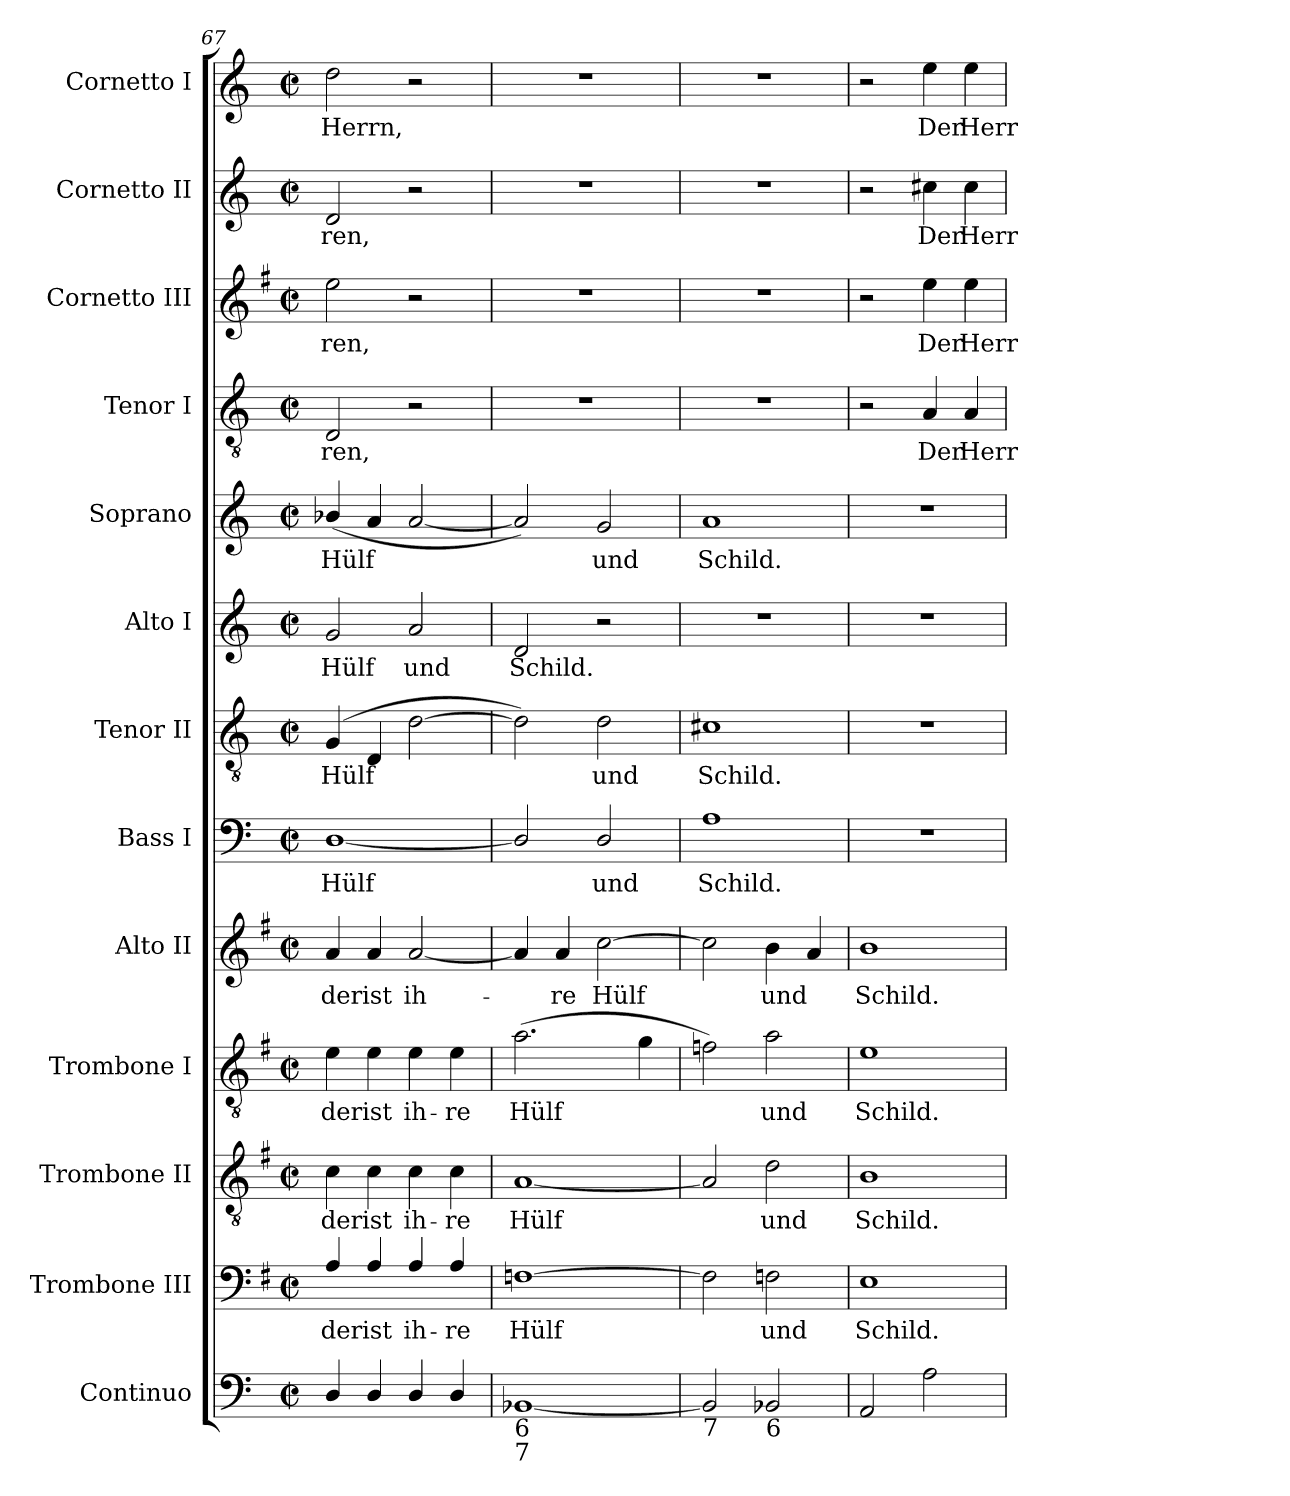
**kern	**kern	**text	**kern	**text	**kern	**text	**kern	**text	**kern	**text	**kern	**text	**kern	**text	**kern	**text	**kern	**text	**kern	**text	**kern	**text	**kern	**text
*part13	*part12	*part12	*part11	*part11	*part10	*part10	*part9	*part9	*part8	*part8	*part7	*part7	*part6	*part6	*part5	*part5	*part4	*part4	*part3	*part3	*part2	*part2	*part1	*part1
*staff13	*staff12	*staff12	*staff11	*staff11	*staff10	*staff10	*staff9	*staff9	*staff8	*staff8	*staff7	*staff7	*staff6	*staff6	*staff5	*staff5	*staff4	*staff4	*staff3	*staff3	*staff2	*staff2	*staff1	*staff1
*I"Continuo	*I"Trombone III	*	*I"Trombone II	*	*I"Trombone I	*	*I"Alto II	*	*I"Bass I	*	*I"Tenor II	*	*I"Alto I	*	*I"Soprano	*	*I"Tenor I	*	*I"Cornetto III	*	*I"Cornetto II	*	*I"Cornetto I	*
*I'Continuo	*I'Trombone III	*	*I'Trombone II	*	*I'Trombone I	*	*I'Alto II	*	*I'Bass I	*	*I'Tenor II	*	*I'Alto I	*	*I'Soprano	*	*I'Tenor I	*	*I'Cornetto III	*	*I'Cornetto II	*	*I'Cornetto I	*
!!LO:LB:g=z
*clefF4	*clefF4	*	*clefGv2	*	*clefGv2	*	*clefG2	*	*clefF4	*	*clefGv2	*	*clefG2	*	*clefG2	*	*clefGv2	*	*clefG2	*	*clefG2	*	*clefG2	*
*	*ITrd4c7	*	*ITrd4c7	*	*ITrd4c7	*	*ITrd4c7	*	*	*	*	*	*	*	*	*	*	*	*ITrd4c7	*	*	*	*	*
*k[]	*k[]	*	*k[]	*	*k[]	*	*k[]	*	*k[]	*	*k[]	*	*k[]	*	*k[]	*	*k[]	*	*k[]	*	*k[]	*	*k[]	*
*C:	*C:	*	*C:	*	*C:	*	*C:	*	*C:	*	*C:	*	*C:	*	*C:	*	*C:	*	*C:	*	*C:	*	*C:	*
*M2/2	*M2/2	*	*M2/2	*	*M2/2	*	*M2/2	*	*M2/2	*	*M2/2	*	*M2/2	*	*M2/2	*	*M2/2	*	*M2/2	*	*M2/2	*	*M2/2	*
*met(c|)	*met(c|)	*	*met(c|)	*	*met(c|)	*	*met(c|)	*	*met(c|)	*	*met(c|)	*	*met(c|)	*	*met(c|)	*	*met(c|)	*	*met(c|)	*	*met(c|)	*	*met(c|)	*
=67	=67	=67	=67	=67	=67	=67	=67	=67	=67	=67	=67	=67	=67	=67	=67	=67	=67	=67	=67	=67	=67	=67	=67	=67
!	!	!LO:LY:b	!	!LO:LY:b	!	!LO:LY:b	!	!LO:LY:b	!	!LO:LY:b	!	!LO:LY:b	!	!LO:LY:b	!	!LO:LY:b	!	!LO:LY:b	!	!LO:LY:b	!	!LO:LY:b	!	!LO:LY:b
4D/	4D/	der	4F	der	4A	der	4d	der	[1D/	Hülf	(>4G	Hülf	2g	Hülf	(<4b-X/	Hülf	2D	-ren,	2a	-ren,	2d	-ren,	2dd	Herrn,
!	!	!LO:LY:b	!	!LO:LY:b	!	!LO:LY:b	!	!LO:LY:b	!	!	!	!	!	!	!	!	!	!	!	!	!	!	!	!
4D/	4D/	ist	4F	ist	4A	ist	4d	ist	.	.	4D	.	.	.	4a	.	.	.	.	.	.	.	.	.
!	!	!LO:LY:b	!	!LO:LY:b	!	!LO:LY:b	!	!LO:LY:b	!	!	!	!	!	!LO:LY:b	!	!	!	!	!	!	!	!	!	!
4D/	4D/	ih-	4F	ih-	4A	ih-	[2d	ih-	.	.	[2d	.	2a	und	[2a	.	2r	.	2r	.	2r	.	2r	.
!	!	!LO:LY:b	!	!LO:LY:b	!	!LO:LY:b	!	!	!	!	!	!	!	!	!	!	!	!	!	!	!	!	!	!
4D/	4D/	-re	4F	-re	4A	-re	.	.	.	.	.	.	.	.	.	.	.	.	.	.	.	.	.	.
=68	=68	=68	=68	=68	=68	=68	=68	=68	=68	=68	=68	=68	=68	=68	=68	=68	=68	=68	=68	=68	=68	=68	=68	=68
!LO:TX:b:t=6	!	!	!	!	!	!	!	!	!	!	!	!	!	!	!	!	!	!	!	!	!	!	!	!
!LO:TX:b:t=7	!	!	!	!	!	!	!	!	!	!	!	!	!	!	!	!	!	!	!	!	!	!	!	!
!	!	!LO:LY:b	!	!LO:LY:b	!	!LO:LY:b	!	!	!	!	!	!	!	!LO:LY:b	!	!	!	!	!	!	!	!	!	!
[1BB-X	[1BB-X	Hülf	[1D	Hülf	(>2.d	Hülf	4d]	.	2D/]	.	2d])	.	2d	Schild.	2a])	.	1r	.	1r	.	1r	.	1r	.
!	!	!	!	!	!	!	!	!LO:LY:b	!	!	!	!	!	!	!	!	!	!	!	!	!	!	!	!
.	.	.	.	.	.	.	4d	re	.	.	.	.	.	.	.	.	.	.	.	.	.	.	.	.
!	!	!	!	!	!	!	!	!LO:LY:b	!	!LO:LY:b	!	!LO:LY:b	!	!	!	!LO:LY:b	!	!	!	!	!	!	!	!
.	.	.	.	.	.	.	[2f	Hülf	2D/	und	2d	und	2r	.	2g	und	.	.	.	.	.	.	.	.
.	.	.	.	.	4c	.	.	.	.	.	.	.	.	.	.	.	.	.	.	.	.	.	.	.
=69	=69	=69	=69	=69	=69	=69	=69	=69	=69	=69	=69	=69	=69	=69	=69	=69	=69	=69	=69	=69	=69	=69	=69	=69
!LO:TX:b:t=7	!	!	!	!	!	!	!	!	!	!	!	!	!	!	!	!	!	!	!	!	!	!	!	!
!	!	!	!	!	!	!	!	!	!	!LO:LY:b	!	!LO:LY:b	!	!	!	!LO:LY:b	!	!	!	!	!	!	!	!
2BB-]	2BB-]	.	2D]	.	2B-X)	.	2f]	.	1A	Schild.	1c#X	Schild.	1r	.	1a	Schild.	1r	.	1r	.	1r	.	1r	.
!LO:TX:b:t=6	!	!	!	!	!	!	!	!	!	!	!	!	!	!	!	!	!	!	!	!	!	!	!	!
!	!	!LO:LY:b	!	!LO:LY:b	!	!LO:LY:b	!	!LO:LY:b	!	!	!	!	!	!	!	!	!	!	!	!	!	!	!	!
2BB-	2BB-	und	2G	und	2d	und	4e	und	.	.	.	.	.	.	.	.	.	.	.	.	.	.	.	.
.	.	.	.	.	.	.	4d	.	.	.	.	.	.	.	.	.	.	.	.	.	.	.	.	.
=70	=70	=70	=70	=70	=70	=70	=70	=70	=70	=70	=70	=70	=70	=70	=70	=70	=70	=70	=70	=70	=70	=70	=70	=70
!	!	!LO:LY:b	!	!LO:LY:b	!	!LO:LY:b	!	!LO:LY:b	!	!	!	!	!	!	!	!	!	!	!	!	!	!	!	!
2AA	1AA	Schild.	1E	Schild.	1A	Schild.	1e	Schild.	1r	.	1r	.	1r	.	1r	.	2r	.	2r	.	2r	.	2r	.
!	!	!	!	!	!	!	!	!	!	!	!	!	!	!	!	!	!	!LO:LY:b	!	!LO:LY:b	!	!LO:LY:b	!	!LO:LY:b
2A	.	.	.	.	.	.	.	.	.	.	.	.	.	.	.	.	4A	Der	4a	Der	4cc#X	Der	4ee	Der
!	!	!	!	!	!	!	!	!	!	!	!	!	!	!	!	!	!	!LO:LY:b	!	!LO:LY:b	!	!LO:LY:b	!	!LO:LY:b
.	.	.	.	.	.	.	.	.	.	.	.	.	.	.	.	.	4A	Herr	4a	Herr	4cc#	Herr	4ee	Herr
=	=	=	=	=	=	=	=	=	=	=	=	=	=	=	=	=	=	=	=	=	=	=	=	=
*-	*-	*-	*-	*-	*-	*-	*-	*-	*-	*-	*-	*-	*-	*-	*-	*-	*-	*-	*-	*-	*-	*-	*-	*-
